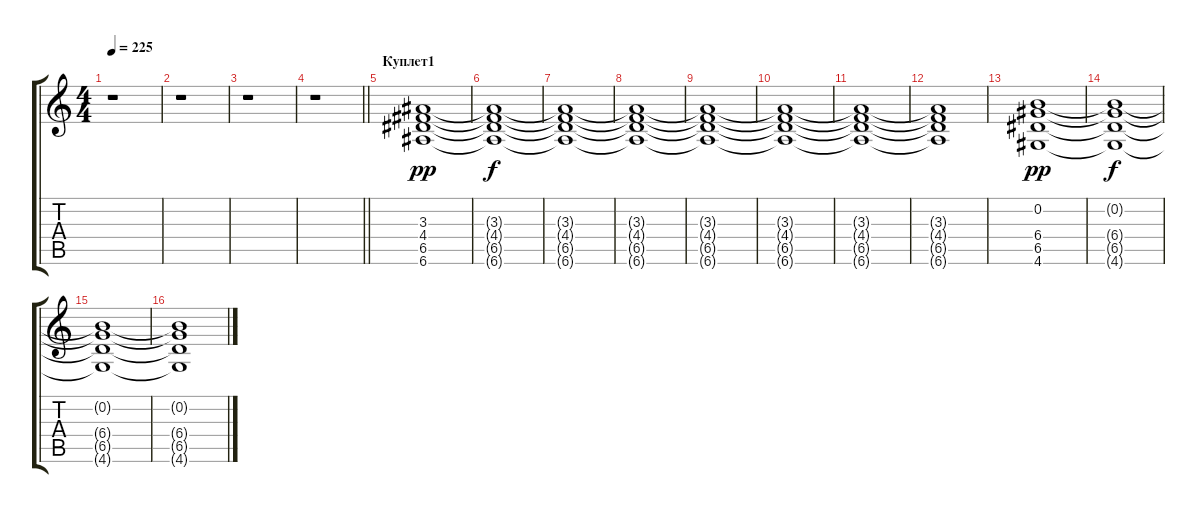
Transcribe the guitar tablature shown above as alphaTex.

\track "" {instrument electricguitarmuted}
\staff {score tabs}
\tuning (E4 B3 G3 D3 A2 E2) {hide}
\ts (4 4)
\tempo 225
\clef g2
\ks c
r.1{dy pp} |
r.1 |
r.1 |
\barLineRight lightlight
r.1 |
\section ("" "Куплет1")
(3.3 4.4 6.5 6.6).1 |
(3.3{t} 4.4{t} 6.5{t} 6.6{t}).1{dy f} |
(3.3{t} 4.4{t} 6.5{t} 6.6{t}).1 |
(3.3{t} 4.4{t} 6.5{t} 6.6{t}).1 |
(3.3{t} 4.4{t} 6.5{t} 6.6{t}).1 |
(3.3{t} 4.4{t} 6.5{t} 6.6{t}).1 |
(3.3{t} 4.4{t} 6.5{t} 6.6{t}).1 |
(3.3{t} 4.4{t} 6.5{t} 6.6{t}).1 |
(0.2 6.4 6.5 4.6).1{dy pp} |
(0.2{t} 6.4{t} 6.5{t} 4.6{t}).1{dy f} |
(0.2{t} 6.4{t} 6.5{t} 4.6{t}).1 |
(0.2{t} 6.4{t} 6.5{t} 4.6{t}).1
